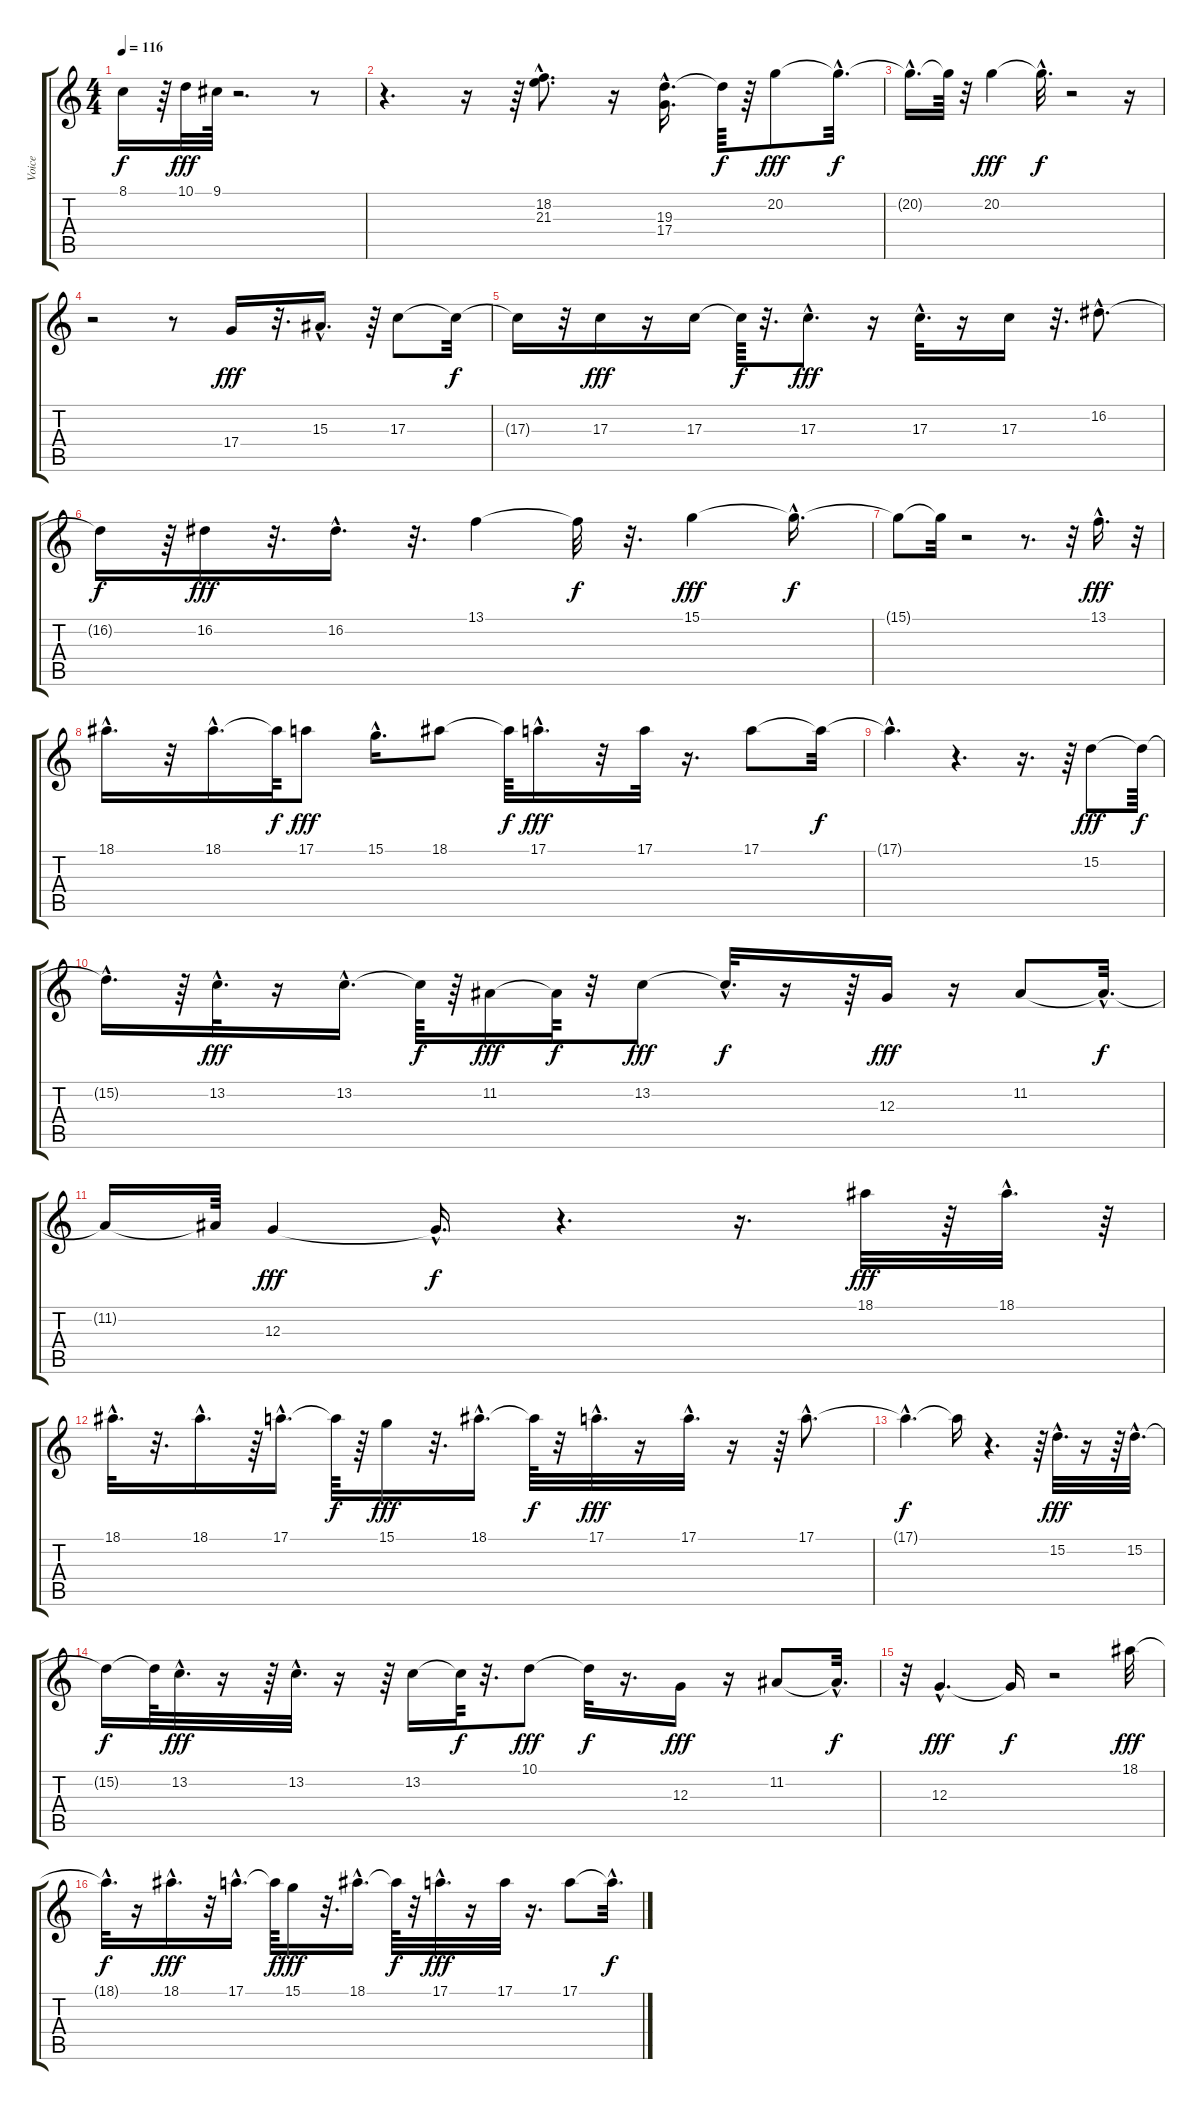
\track ("Voice" "Voice") {instrument lead2sawtooth}
\staff {score tabs}
\tuning (E4 B3 G3 D3 A2 E2) {hide}
\ts (4 4)
\tempo 116
\clef g2
\ks c
8.1{t}.16{dy f} r.64 10.1.32{dy fff} 9.1.64 r.2{d} r.8 |
r.4{d} r.16 r.64 (18.2{hac} 21.3{hac}).8{d} r.16 (19.3{hac} 17.4).16{d} 19.3{t}.64{dy f} r.64 20.2.8{dy fff} 20.2{hac t}.32{d dy f} |
20.2{hac t}.16{d} 20.2{t}.64 r.32 20.2.4{dy fff} 20.2{hac t}.32{d dy f} r.2 r.16 |
r.2 r.8 17.4.16{dy fff} r.32{d} 15.3{hac}.16{d} r.64 17.3.8 17.3{t}.32{dy f} |
17.3{t}.16 r.32 17.3.16{dy fff} r.16 17.3.16 17.3{t}.64{dy f} r.32{d} 17.3{hac}.8{d dy fff} r.16 17.3{hac}.32{d} r.16 17.3.16 r.32{d} 16.2{hac}.8{d} |
16.2{t}.16{dy f} r.64 16.2.16{dy fff} r.32{d} 16.2{hac}.16{d} r.32{d} 13.1.4 13.1{t}.32{dy f} r.32{d} 15.1.4{dy fff} 15.1{hac t}.16{d dy f} |
15.1{t}.8 15.1{t}.32 r.2 r.8{d} r.32 13.1{hac}.16{d dy fff} r.32 |
18.1{hac}.16{d} r.32 18.1{hac}.16{d} 18.1{t}.64{dy f} 17.1.8{dy fff} 15.1{hac}.16{d} 18.1.8 18.1{t}.64{dy f} 17.1{hac}.16{d dy fff} r.32 17.1.32 r.16{d} 17.1.8 17.1{t}.32{dy f} |
17.1{hac t}.4{d} r.4{d} r.16{d} r.64 15.2.8{dy fff} 15.2{t}.64{dy f} |
15.2{hac t}.16{d} r.64 13.2{hac}.32{d dy fff} r.16 13.2{hac}.16{d} 13.2{t}.64{dy f} r.64 11.2.16{dy fff} 11.2{t}.64{dy f} r.32 13.2.8{dy fff} 13.2{hac t}.32{d dy f} r.16 r.64 12.3.16{dy fff} r.16 11.2.8 11.2{hac t}.32{d dy f} |
11.2{t}.16 11.2{t}.64 12.3.4{dy fff} 12.3{hac t}.16{d dy f} r.4{d} r.16{d} 18.1.32{dy fff} r.64 18.1{hac}.32{d} r.64 |
18.1{hac}.32{d} r.32{d} 18.1{hac}.16{d} r.64 17.1{hac}.16{d} 17.1{t}.64{dy f} r.64 15.1.16{dy fff} r.32{d} 18.1{hac}.16{d} 18.1{t}.64{dy f} r.32 17.1{hac}.32{d dy fff} r.16 17.1{hac}.32{d} r.16 r.64 17.1{hac}.8{d} |
17.1{hac t}.4{d dy f} 17.1{t}.16 r.4{d} r.64 15.2{hac}.32{d dy fff} r.16 r.64 15.2{hac}.32{d} |
15.2{t}.16{dy f} 15.2{t}.64 13.2{hac}.32{d dy fff} r.16 r.64 13.2{hac}.32{d} r.16 r.64 13.2.16 13.2{t}.64{dy f} r.32{d} 10.1.8{dy fff} 10.1{t}.32{dy f} r.16{d} 12.3.16{dy fff} r.16 11.2.8 11.2{hac t}.32{d dy f} |
r.32 12.3{hac}.4{d dy fff} 12.3{t}.16{dy f} r.2 18.1.32{dy fff} |
18.1{hac t}.32{d dy f} r.16 18.1{hac}.16{d dy fff} r.32 17.1{hac}.16{d} 17.1{t}.64{dy f} 15.1.16{dy fff} r.32{d} 18.1{hac}.16{d} 18.1{t}.64{dy f} r.32 17.1{hac}.32{d dy fff} r.16 17.1.32 r.16{d} 17.1.8 17.1{hac t}.32{d dy f}
